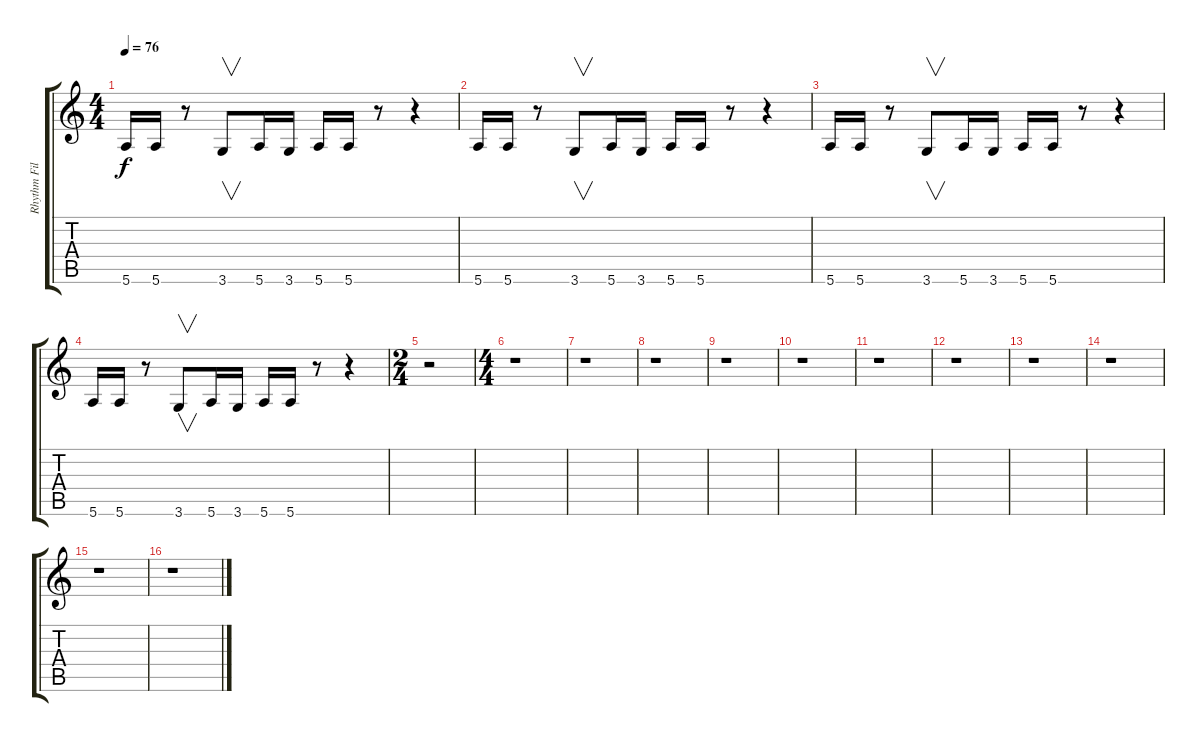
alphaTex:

\track ("Rhythm Fill" "Rhythm Fil") {instrument distortionguitar}
\staff {score tabs}
\tuning (E4 B3 G3 D3 A2 E2) {hide}
\ts (4 4)
\tempo 76
\clef g2
\ks c
5.6.16{dy f instrument distortionguitar} 5.6.16 r.8 3.6.8{v} 5.6.16 3.6.16 5.6.16 5.6.16 r.8 r.4 |
5.6.16{instrument distortionguitar} 5.6.16 r.8 3.6.8{v} 5.6.16 3.6.16 5.6.16 5.6.16 r.8 r.4 |
5.6.16{instrument distortionguitar} 5.6.16 r.8 3.6.8{v} 5.6.16 3.6.16 5.6.16 5.6.16 r.8 r.4 |
5.6.16{instrument distortionguitar} 5.6.16 r.8 3.6.8{v} 5.6.16 3.6.16 5.6.16 5.6.16 r.8 r.4 |
\ts (2 4)
r.2 |
\ts (4 4)
r.1 |
r.1 |
r.1 |
r.1 |
r.1 |
r.1 |
r.1 |
r.1 |
r.1 |
r.1 |
r.1
